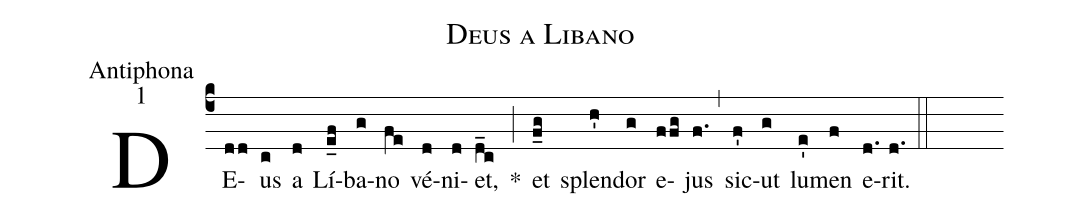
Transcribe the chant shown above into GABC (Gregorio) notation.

name:Deus a Libano;
office-part:Antiphona;
mode:1;
%%
(c4) DE(dd)us(c) a(d) Lí(e_f)ba(g)no(fe) vé(d)ni(d)et,(d_c) *(;) et(f_g) splen(h')dor(g) e(ffg)jus(f.) (,) sic(f')ut(g) lu(e')men(f) e(d.)rit.(d.) (::)
